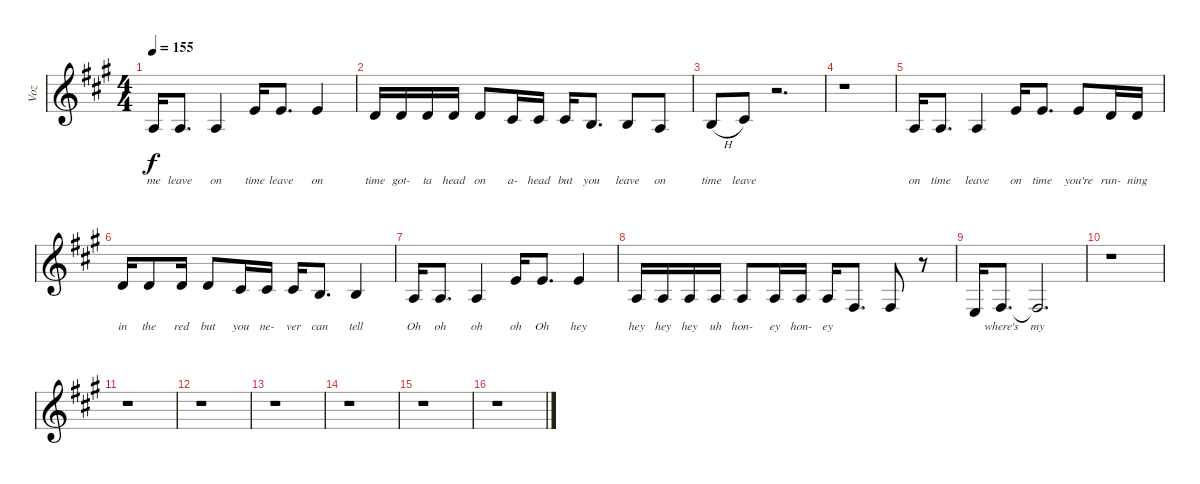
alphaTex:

\track ("Voz" "Voz") {instrument lead2sawtooth}
\staff {score}
\tuning (E4 B3 G3 D3 A2 E2) {hide}
\ts (4 4)
\tempo 155
\clef g2
\ks f#minor
2.3.16{lyrics (0 "me") lyrics (1 "") lyrics (2 "") lyrics (3 "") lyrics (4 "") dy f} 2.3.8{d lyrics (0 "leave") lyrics (1 "") lyrics (2 "") lyrics (3 "") lyrics (4 "")} 2.3.4{lyrics (0 "on") lyrics (1 "") lyrics (2 "") lyrics (3 "") lyrics (4 "")} 5.2.16{lyrics (0 "time") lyrics (1 "") lyrics (2 "") lyrics (3 "") lyrics (4 "")} 5.2.8{d lyrics (0 "leave") lyrics (1 "") lyrics (2 "") lyrics (3 "") lyrics (4 "")} 5.2.4{lyrics (0 "on") lyrics (1 "") lyrics (2 "") lyrics (3 "") lyrics (4 "")} |
3.2.16{lyrics (0 "time") lyrics (1 "") lyrics (2 "") lyrics (3 "") lyrics (4 "")} 3.2.16{lyrics (0 "got-") lyrics (1 "") lyrics (2 "") lyrics (3 "") lyrics (4 "")} 3.2.16{lyrics (0 "ta") lyrics (1 "") lyrics (2 "") lyrics (3 "") lyrics (4 "")} 3.2.16{lyrics (0 "head") lyrics (1 "") lyrics (2 "") lyrics (3 "") lyrics (4 "")} 3.2.8{lyrics (0 "on") lyrics (1 "") lyrics (2 "") lyrics (3 "") lyrics (4 "")} 2.2.16{lyrics (0 "a-") lyrics (1 "") lyrics (2 "") lyrics (3 "") lyrics (4 "")} 2.2.16{lyrics (0 "head") lyrics (1 "") lyrics (2 "") lyrics (3 "") lyrics (4 "")} 2.2.16{lyrics (0 "but") lyrics (1 "") lyrics (2 "") lyrics (3 "") lyrics (4 "")} 0.2.8{d lyrics (0 "you") lyrics (1 "") lyrics (2 "") lyrics (3 "") lyrics (4 "")} 0.2.8{lyrics (0 "leave") lyrics (1 "") lyrics (2 "") lyrics (3 "") lyrics (4 "")} 2.3.8{lyrics (0 "on") lyrics (1 "") lyrics (2 "") lyrics (3 "") lyrics (4 "")} |
0.2{h}.8{lyrics (0 "time") lyrics (1 "") lyrics (2 "") lyrics (3 "") lyrics (4 "")} 2.2.8{lyrics (0 "leave") lyrics (1 "") lyrics (2 "") lyrics (3 "") lyrics (4 "")} r.2{d} |
r.1 |
2.3.16{lyrics (0 "on") lyrics (1 "") lyrics (2 "") lyrics (3 "") lyrics (4 "")} 2.3.8{d lyrics (0 "time") lyrics (1 "") lyrics (2 "") lyrics (3 "") lyrics (4 "")} 2.3.4{lyrics (0 "leave") lyrics (1 "") lyrics (2 "") lyrics (3 "") lyrics (4 "")} 5.2.16{lyrics (0 "on") lyrics (1 "") lyrics (2 "") lyrics (3 "") lyrics (4 "")} 5.2.8{d lyrics (0 "time") lyrics (1 "") lyrics (2 "") lyrics (3 "") lyrics (4 "")} 5.2.8{lyrics (0 "you're") lyrics (1 "") lyrics (2 "") lyrics (3 "") lyrics (4 "")} 3.2.16{lyrics (0 "run-") lyrics (1 "") lyrics (2 "") lyrics (3 "") lyrics (4 "")} 3.2.16{lyrics (0 "ning") lyrics (1 "") lyrics (2 "") lyrics (3 "") lyrics (4 "")} |
3.2.16{lyrics (0 "in") lyrics (1 "") lyrics (2 "") lyrics (3 "") lyrics (4 "")} 3.2.8{lyrics (0 "the") lyrics (1 "") lyrics (2 "") lyrics (3 "") lyrics (4 "")} 3.2.16{lyrics (0 "red") lyrics (1 "") lyrics (2 "") lyrics (3 "") lyrics (4 "")} 3.2.8{lyrics (0 "but") lyrics (1 "") lyrics (2 "") lyrics (3 "") lyrics (4 "")} 2.2.16{lyrics (0 "you") lyrics (1 "") lyrics (2 "") lyrics (3 "") lyrics (4 "")} 2.2.16{lyrics (0 "ne-") lyrics (1 "") lyrics (2 "") lyrics (3 "") lyrics (4 "")} 2.2.16{lyrics (0 "ver") lyrics (1 "") lyrics (2 "") lyrics (3 "") lyrics (4 "")} 0.2.8{d lyrics (0 "can") lyrics (1 "") lyrics (2 "") lyrics (3 "") lyrics (4 "")} 0.2.4{lyrics (0 "tell") lyrics (1 "") lyrics (2 "") lyrics (3 "") lyrics (4 "")} |
2.3.16{lyrics (0 "Oh") lyrics (1 "") lyrics (2 "") lyrics (3 "") lyrics (4 "")} 2.3.8{d lyrics (0 "oh") lyrics (1 "") lyrics (2 "") lyrics (3 "") lyrics (4 "")} 2.3.4{lyrics (0 "oh") lyrics (1 "") lyrics (2 "") lyrics (3 "") lyrics (4 "")} 5.2.16{lyrics (0 "oh") lyrics (1 "") lyrics (2 "") lyrics (3 "") lyrics (4 "")} 5.2.8{d lyrics (0 "Oh") lyrics (1 "") lyrics (2 "") lyrics (3 "") lyrics (4 "")} 5.2.4{lyrics (0 "hey") lyrics (1 "") lyrics (2 "") lyrics (3 "") lyrics (4 "")} |
2.3.16{lyrics (0 "hey") lyrics (1 "") lyrics (2 "") lyrics (3 "") lyrics (4 "")} 2.3.16{lyrics (0 "hey") lyrics (1 "") lyrics (2 "") lyrics (3 "") lyrics (4 "")} 2.3.16{lyrics (0 "hey") lyrics (1 "") lyrics (2 "") lyrics (3 "") lyrics (4 "")} 2.3.16{lyrics (0 "uh") lyrics (1 "") lyrics (2 "") lyrics (3 "") lyrics (4 "")} 2.3.8{lyrics (0 "hon-") lyrics (1 "") lyrics (2 "") lyrics (3 "") lyrics (4 "")} 2.3.16{lyrics (0 "ey") lyrics (1 "") lyrics (2 "") lyrics (3 "") lyrics (4 "")} 2.3.16{lyrics (0 "hon-") lyrics (1 "") lyrics (2 "") lyrics (3 "") lyrics (4 "")} 2.3.16{lyrics (0 "ey") lyrics (1 "") lyrics (2 "") lyrics (3 "") lyrics (4 "")} 4.4.8{d lyrics (0 "") lyrics (1 "") lyrics (2 "") lyrics (3 "") lyrics (4 "")} 4.4.8{lyrics (0 "") lyrics (1 "") lyrics (2 "") lyrics (3 "") lyrics (4 "")} r.8 |
2.4.16{lyrics (0 "") lyrics (1 "") lyrics (2 "") lyrics (3 "") lyrics (4 "")} 4.4.8{d lyrics (0 "where's") lyrics (1 "") lyrics (2 "") lyrics (3 "") lyrics (4 "")} 4.4{t}.2{d lyrics (0 "my") lyrics (1 "") lyrics (2 "") lyrics (3 "") lyrics (4 "")} |
r.1 |
r.1 |
r.1 |
r.1 |
r.1 |
r.1 |
r.1
